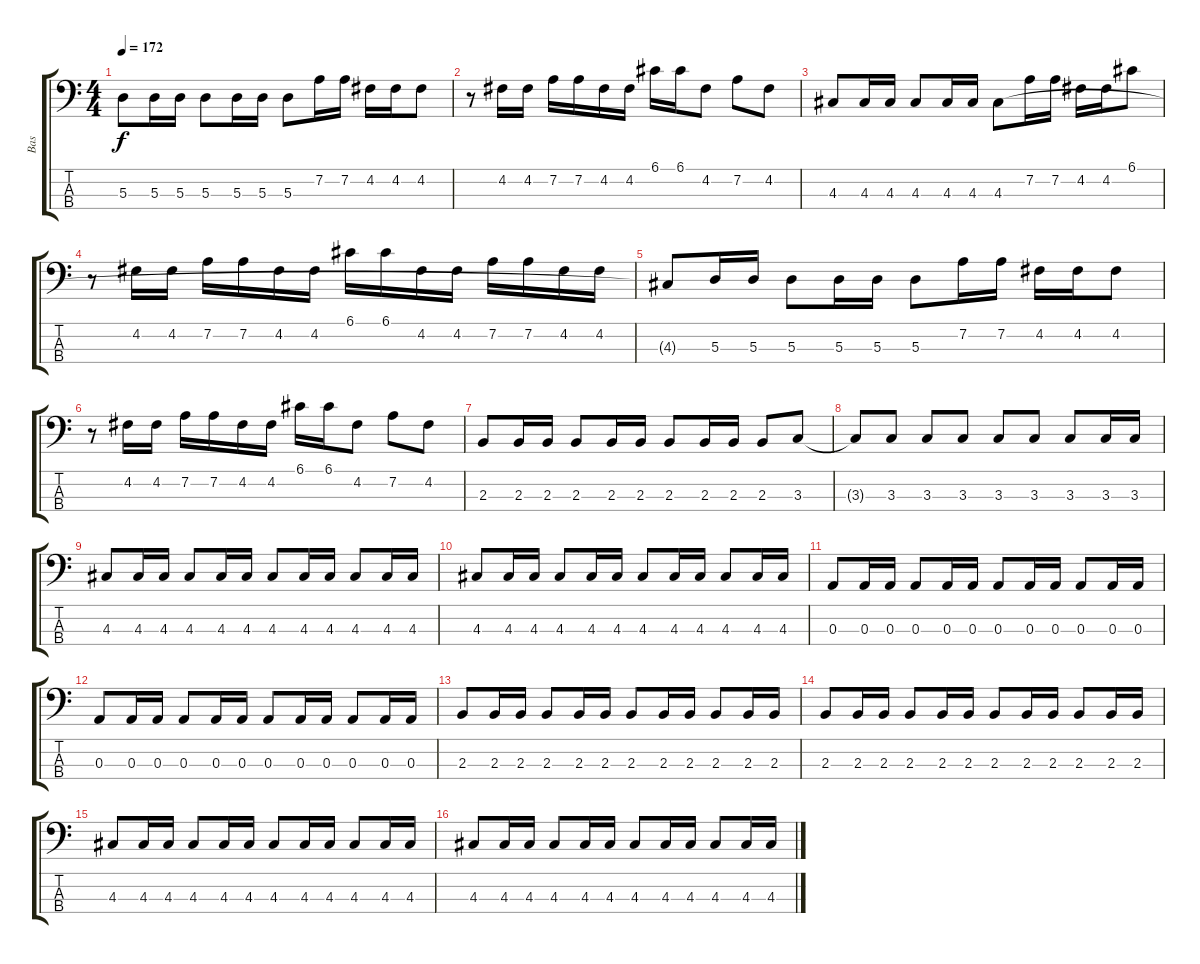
\track ("Bas" "Bas") {instrument distortionguitar}
\staff {score tabs}
\tuning (G2 D2 A1 E1) {hide}
\ts (4 4)
\tempo 172
\clef f4
\ks c
5.3{t}.8{dy f} 5.3.16 5.3.16 5.3.8 5.3.16 5.3.16 5.3.8 7.2.16 7.2.16 4.2.16 4.2.16 4.2.8 |
r.8 4.2.16 4.2.16 7.2.16 7.2.16 4.2.16 4.2.16 6.1.16 6.1.16 4.2.8 7.2.8 4.2.8 |
4.3.8 4.3.16 4.3.16 4.3.8 4.3.16 4.3.16 4.3.8 7.2.16 7.2.16 4.2.16 4.2.16 6.1.8 |
r.8 4.2.16 4.2.16 7.2.16 7.2.16 4.2.16 4.2.16 6.1.16 6.1.16 4.2.16 4.2.16 7.2.16 7.2.16 4.2.16 4.2.16 |
4.3{t}.8 5.3.16 5.3.16 5.3.8 5.3.16 5.3.16 5.3.8 7.2.16 7.2.16 4.2.16 4.2.16 4.2.8 |
r.8 4.2.16 4.2.16 7.2.16 7.2.16 4.2.16 4.2.16 6.1.16 6.1.16 4.2.8 7.2.8 4.2.8 |
2.3.8 2.3.16 2.3.16 2.3.8 2.3.16 2.3.16 2.3.8 2.3.16 2.3.16 2.3.8 3.3.8 |
3.3{t}.8 3.3.8 3.3.8 3.3.8 3.3.8 3.3.8 3.3.8 3.3.16 3.3.16 |
4.3.8 4.3.16 4.3.16 4.3.8 4.3.16 4.3.16 4.3.8 4.3.16 4.3.16 4.3.8 4.3.16 4.3.16 |
4.3.8 4.3.16 4.3.16 4.3.8 4.3.16 4.3.16 4.3.8 4.3.16 4.3.16 4.3.8 4.3.16 4.3.16 |
0.3.8 0.3.16 0.3.16 0.3.8 0.3.16 0.3.16 0.3.8 0.3.16 0.3.16 0.3.8 0.3.16 0.3.16 |
0.3.8 0.3.16 0.3.16 0.3.8 0.3.16 0.3.16 0.3.8 0.3.16 0.3.16 0.3.8 0.3.16 0.3.16 |
2.3.8 2.3.16 2.3.16 2.3.8 2.3.16 2.3.16 2.3.8 2.3.16 2.3.16 2.3.8 2.3.16 2.3.16 |
2.3.8 2.3.16 2.3.16 2.3.8 2.3.16 2.3.16 2.3.8 2.3.16 2.3.16 2.3.8 2.3.16 2.3.16 |
4.3.8 4.3.16 4.3.16 4.3.8 4.3.16 4.3.16 4.3.8 4.3.16 4.3.16 4.3.8 4.3.16 4.3.16 |
4.3.8 4.3.16 4.3.16 4.3.8 4.3.16 4.3.16 4.3.8 4.3.16 4.3.16 4.3.8 4.3.16 4.3.16
